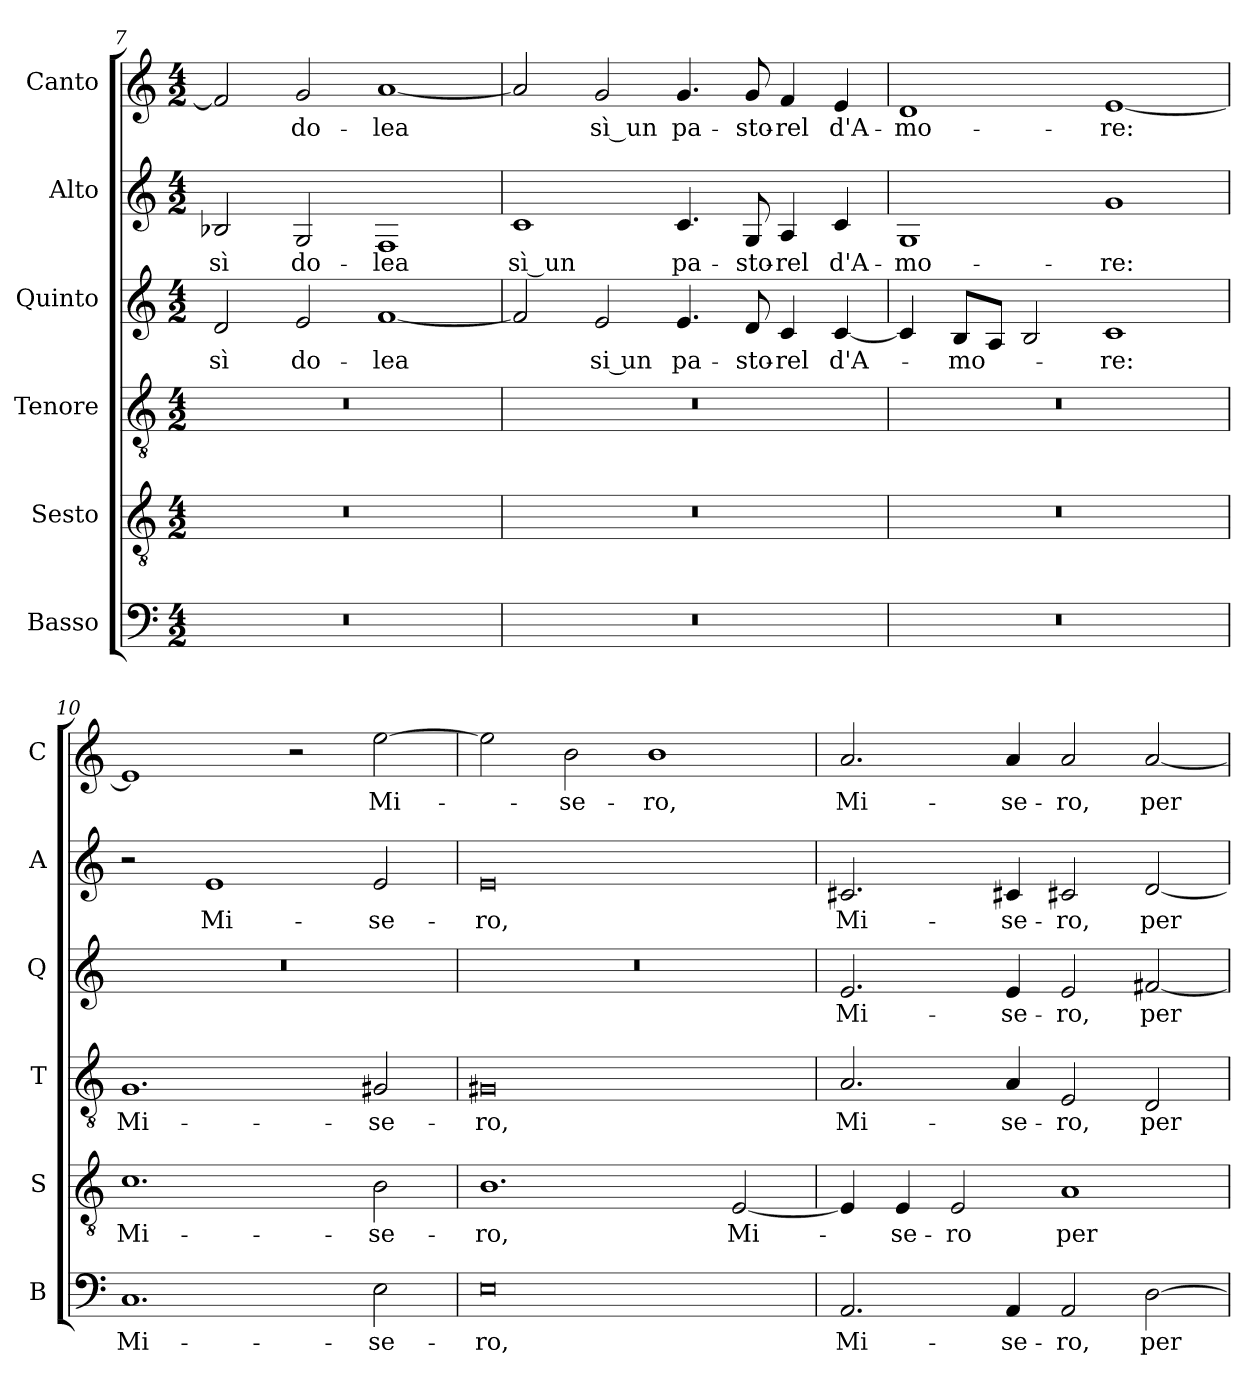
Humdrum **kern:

**kern	**text	**kern	**text	**kern	**text	**kern	**text	**kern	**text	**kern	**text
*part6	*part6	*part5	*part5	*part4	*part4	*part3	*part3	*part2	*part2	*part1	*part1
*staff6	*staff6	*staff5	*staff5	*staff4	*staff4	*staff3	*staff3	*staff2	*staff2	*staff1	*staff1
*I"Basso	*	*I"Sesto	*	*I"Tenore	*	*I"Quinto	*	*I"Alto	*	*I"Canto	*
*I'B	*	*I'S	*	*I'T	*	*I'Q	*	*I'A	*	*I'C	*
*clefF4	*	*clefGv2	*	*clefGv2	*	*clefG2	*	*clefG2	*	*clefG2	*
*k[]	*	*k[]	*	*k[]	*	*k[]	*	*k[]	*	*k[]	*
*a:	*	*a:	*	*a:	*	*a:	*	*a:	*	*a:	*
*M4/2	*	*M4/2	*	*M4/2	*	*M4/2	*	*M4/2	*	*M4/2	*
=7	=7	=7	=7	=7	=7	=7	=7	=7	=7	=7	=7
0r	.	0r	.	0r	.	2d	-sì	2B-X	-sì	2f]	.
.	.	.	.	.	.	2e	do-	2G	do-	2g	do-
.	.	.	.	.	.	[1f	-lea	1F	-lea	[1a	-lea
=8	=8	=8	=8	=8	=8	=8	=8	=8	=8	=8	=8
0r	.	0r	.	0r	.	2f]	.	1c	sì un	2a]	.
.	.	.	.	.	.	2e	si un	.	.	2g	sì un
.	.	.	.	.	.	4.e	pa-	4.c	pa-	4.g	pa-
.	.	.	.	.	.	8d	-sto-	8G	-sto-	8g	-sto-
.	.	.	.	.	.	4c	-rel	4A	-rel	4f	-rel
.	.	.	.	.	.	[4c	d'A-	4c	d'A-	4e	d'A-
=9	=9	=9	=9	=9	=9	=9	=9	=9	=9	=9	=9
0r	.	0r	.	0r	.	4c]	.	1G	-mo-	1d	-mo-
.	.	.	.	.	.	8BL	-mo-	.	.	.	.
.	.	.	.	.	.	8AJ	.	.	.	.	.
.	.	.	.	.	.	2B	.	.	.	.	.
.	.	.	.	.	.	1c	-re:	1g	-re:	[1e	-re:
=10	=10	=10	=10	=10	=10	=10	=10	=10	=10	=10	=10
1.C	Mi-	1.c	Mi-	1.G	Mi-	0r	.	2r	.	1e]	.
.	.	.	.	.	.	.	.	1e	Mi-	.	.
.	.	.	.	.	.	.	.	.	.	2r	.
2E	-se-	2B	-se-	2G#X	-se-	.	.	2e	-se-	[2ee	Mi-
=11	=11	=11	=11	=11	=11	=11	=11	=11	=11	=11	=11
0E	-ro,	1.B	-ro,	0G#X	-ro,	0r	.	0e	-ro,	2ee]	.
.	.	.	.	.	.	.	.	.	.	2b	-se-
.	.	.	.	.	.	.	.	.	.	1b	-ro,
.	.	[2E	Mi-	.	.	.	.	.	.	.	.
=12	=12	=12	=12	=12	=12	=12	=12	=12	=12	=12	=12
2.AA	Mi-	4E]	.	2.A	Mi-	2.e	Mi-	2.c#X	Mi-	2.a	Mi-
.	.	4E	-se-	.	.	.	.	.	.	.	.
.	.	2E	-ro	.	.	.	.	.	.	.	.
4AA	-se-	.	.	4A	-se-	4e	-se-	4c#X	-se-	4a	-se-
2AA	-ro,	1A	per-	2E	-ro,	2e	-ro,	2c#X	-ro,	2a	-ro,
[2D	per-	.	.	2D	per-	[2f#X	per-	[2d	per-	[2a	per-
=	=	=	=	=	=	=	=	=	=	=	=
*-	*-	*-	*-	*-	*-	*-	*-	*-	*-	*-	*-
